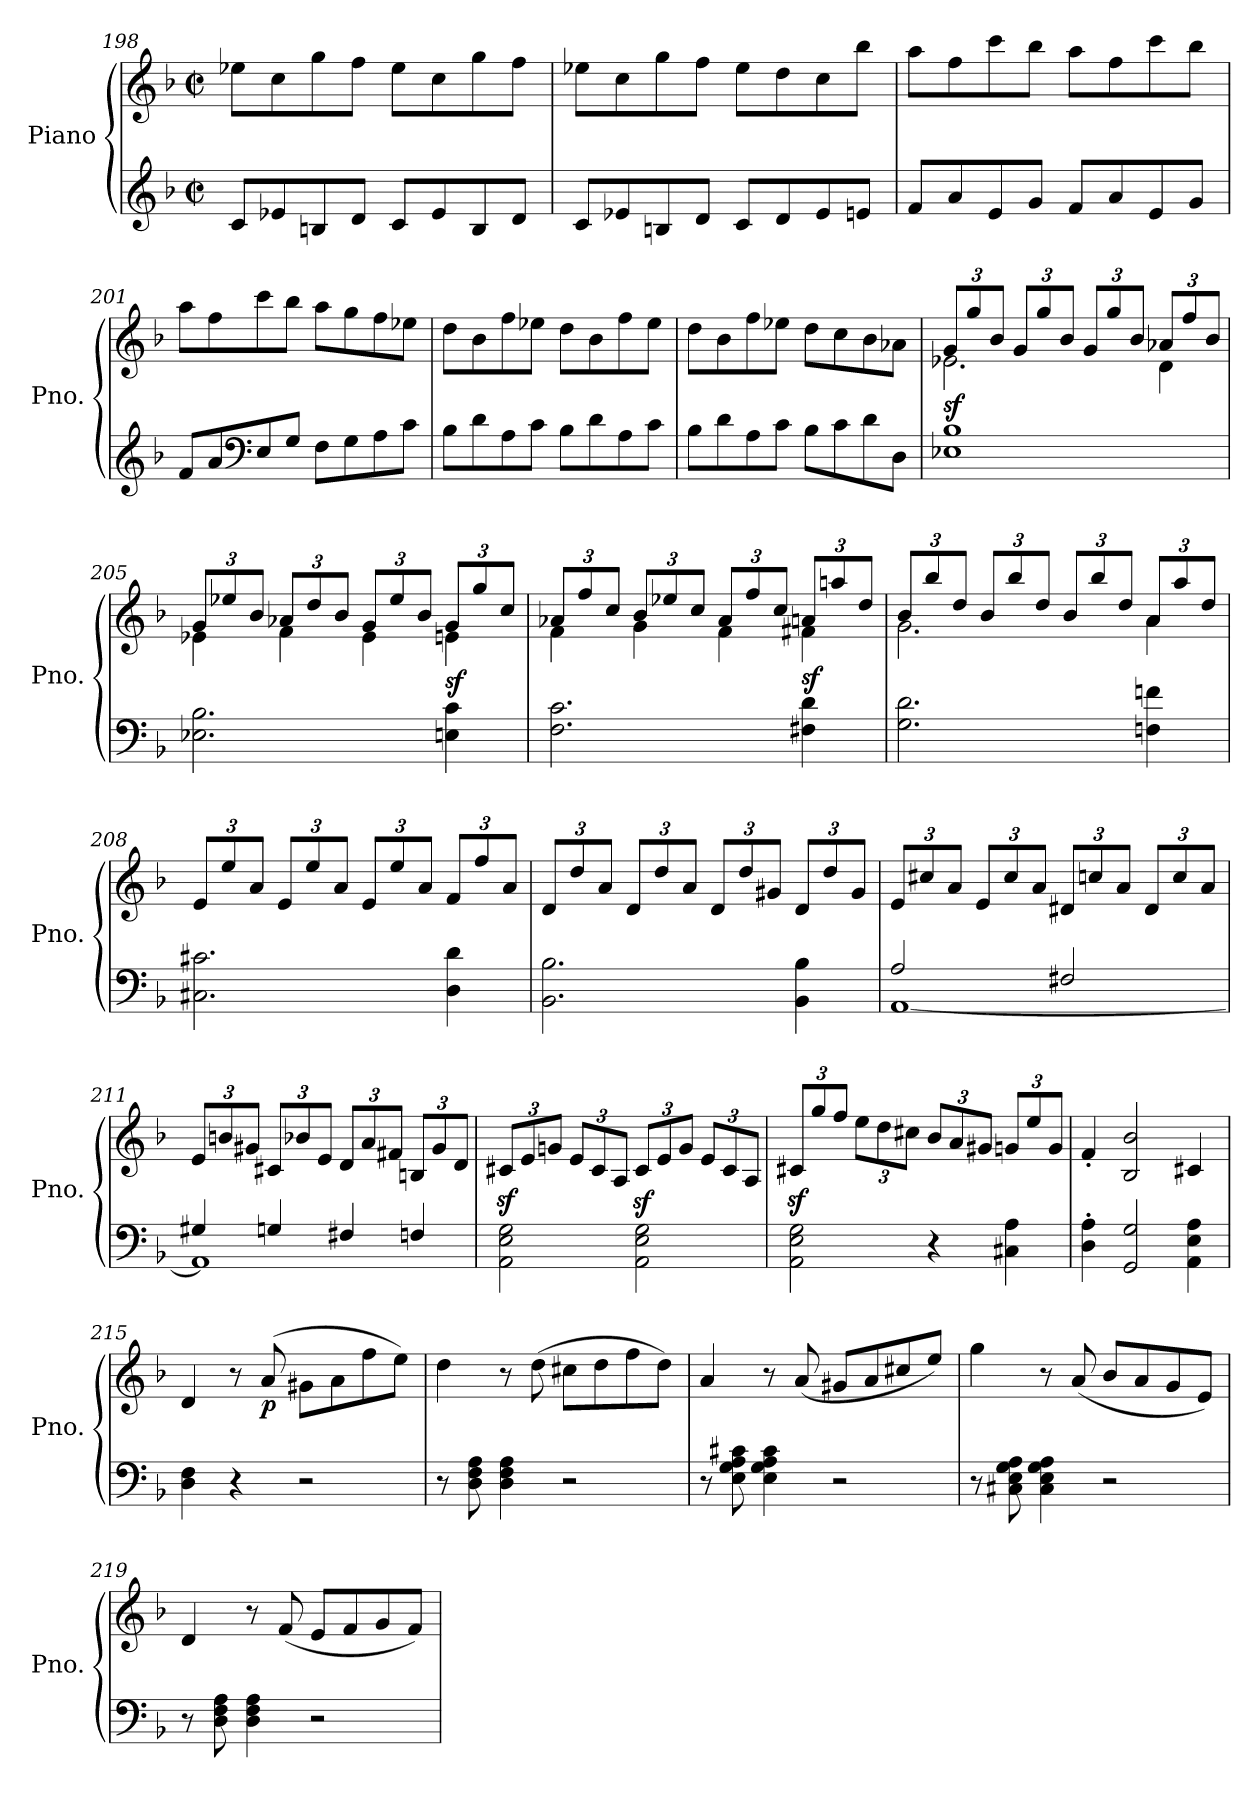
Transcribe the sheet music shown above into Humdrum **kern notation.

**kern	**kern	**dynam
*part1	*part1	*part1
*staff2	*staff1	*staff1/2
*I"Piano	*	*
*I'Pno.	*	*
!!LO:LB:g=z
*clefG2	*clefG2	*
*k[b-]	*k[b-]	*
*F:	*F:	*
*M2/2	*M2/2	*
*met(c|)	*met(c|)	*
=198	=198	=198
8c/L	8ee-X\L	.
8e-X/	8cc\	.
8Bn/	8gg\	.
8d/J	8ff\J	.
8c/L	8ee-\L	.
8e-/	8cc\	.
8B/	8gg\	.
8d/J	8ff\J	.
=199	=199	=199
8c/L	8ee-X\L	.
8e-X/	8cc\	.
8Bn/	8gg\	.
8d/J	8ff\J	.
8c/L	8ee-\L	.
8d/	8dd\	.
8e-/	8cc\	.
8en/J	8bb-\J	.
=200	=200	=200
8f/L	8aa\L	.
8a/	8ff\	.
8e/	8ccc\	.
8g/J	8bb-\J	.
8f/L	8aa\L	.
8a/	8ff\	.
8e/	8ccc\	.
8g/J	8bb-\J	.
=201	=201	=201
8f/L	8aa\L	.
8a/	8ff\	.
*clefF4	*	*
8E/	8ccc\	.
8G/J	8bb-\J	.
8F\L	8aa\L	.
8G\	8gg\	.
8A\	8ff\	.
8c\J	8ee-X\J	.
!!LO:PB:g=z
=202	=202	=202
8B-\L	8dd\L	.
8d\	8b-\	.
8A\	8ff\	.
8c\J	8ee-X\J	.
8B-\L	8dd\L	.
8d\	8b-\	.
8A\	8ff\	.
8c\J	8ee-\J	.
=203	=203	=203
8B-\L	8dd\L	.
8d\	8b-\	.
8A\	8ff\	.
8c\J	8ee-X\J	.
8B-\L	8dd\L	.
8c\	8cc\	.
8d\	8b-\	.
8D\J	8a-X\J	.
=204	=204	=204
*	*Xbrackettup	*
*	*^	*
!	!	!	!LO:DY:b
1E-X 1B-	12g/L	2.e-X\	sf
.	12gg/	.	.
.	12b-/J	.	.
.	12g/L	.	.
.	12gg/	.	.
.	12b-/J	.	.
.	12g/L	.	.
.	12gg/	.	.
.	12b-/J	.	.
.	12a-X/L	4d\	.
.	12ff/	.	.
.	12b-/J	.	.
=205	=205	=205	=205
2.E-X\ 2.B-\	12g/L	4e-X\	.
.	12ee-X/	.	.
.	12b-/J	.	.
.	12a-X/L	4f\	.
.	12dd/	.	.
.	12b-/J	.	.
.	12g/L	4e-\	.
.	12ee-/	.	.
.	12b-/J	.	.
!	!	!	!LO:DY:b
4En\ 4c\	12g/L	4en\	sf
.	12gg/	.	.
.	12cc/J	.	.
!!LO:LB:g=z	!!
=206	=206	=206	=206
2.F\ 2.c\	12a-X/L	4f\	.
.	12ff/	.	.
.	12cc/J	.	.
.	12b-/L	4g\	.
.	12ee-X/	.	.
.	12cc/J	.	.
.	12a-/L	4f\	.
.	12ff/	.	.
.	12cc/J	.	.
!	!	!	!LO:DY:b
4F#X\ 4d\	12an/L	4f#X\	sf
.	12aan/	.	.
.	12dd/J	.	.
=207	=207	=207	=207
2.G\ 2.d\	12b-/L	2.g\	.
.	12bb-/	.	.
.	12dd/J	.	.
.	12b-/L	.	.
.	12bb-/	.	.
.	12dd/J	.	.
.	12b-/L	.	.
.	12bb-/	.	.
.	12dd/J	.	.
4Fn\ 4fn\	12a/L	4a\	.
.	12aa/	.	.
.	12dd/J	.	.
*	*v	*v	*
=208	=208	=208
2.C#X\ 2.c#X\	12e/L	.
.	12ee/	.
.	12a/J	.
.	12e/L	.
.	12ee/	.
.	12a/J	.
.	12e/L	.
.	12ee/	.
.	12a/J	.
4D\ 4d\	12f/L	.
.	12ff/	.
.	12a/J	.
!!LO:LB:g=z
=209	=209	=209
2.BB-\ 2.B-\	12d/L	.
.	12dd/	.
.	12a/J	.
.	12d/L	.
.	12dd/	.
.	12a/J	.
.	12d/L	.
.	12dd/	.
.	12g#X/J	.
4BB-\ 4B-\	12d/L	.
.	12dd/	.
.	12g#/J	.
=210	=210	=210
*^	*	*
2A/	[1AA	12e/L	.
.	.	12cc#X/	.
.	.	12a/J	.
.	.	12e/L	.
.	.	12cc#/	.
.	.	12a/J	.
2F#X/	.	12d#X/L	.
.	.	12ccn/	.
.	.	12a/J	.
.	.	12d#/L	.
.	.	12cc/	.
.	.	12a/J	.
=211	=211	=211	=211
4G#X/	1AA]	12e/L	.
.	.	12bn/	.
.	.	12g#X/J	.
4Gn/	.	12c#X/L	.
.	.	12b-X/	.
.	.	12e/J	.
4F#X/	.	12d/L	.
.	.	12a/	.
.	.	12f#X/J	.
4Fn/	.	12Bn/L	.
.	.	12g#/	.
.	.	12d/J	.
*v	*v	*	*
!!LO:LB:g=z
=212	=212	=212
2AA\ 2E\ 2G\	12c#Xz</L	.
.	12e/	.
.	12gn/J	.
.	12e/L	.
.	12c#/	.
.	12A/J	.
2AA\ 2E\ 2G\	12c#z</L	.
.	12e/	.
.	12g/J	.
.	12e/L	.
.	12c#/	.
.	12A/J	.
=213	=213	=213
2AA\ 2E\ 2G\	12c#Xz</L	.
.	12gg/	.
.	12ff/J	.
.	12ee\L	.
.	12dd\	.
.	12cc#X\J	.
4r	12b-/L	.
.	12a/	.
.	12g#X/J	.
4C#X\ 4A\	12gn/L	.
.	12ee/	.
.	12g/J	.
=214	=214	=214
4D\' 4A\'	4f'/	.
2GG/ 2G/	2B-/ 2b-/	.
4AA\ 4E\ 4A\	4c#X/	.
=215	=215	=215
4D\ 4F\	4d/	.
4r	8r	.
!	!	!LO:DY:b
.	(8a/	p
2r	8g#X\L	.
.	8a\	.
.	8ff\	.
.	8ee\J)	.
!!LO:LB:g=z
=216	=216	=216
8r	4dd\	.
8D\ 8F\ 8A\	.	.
4D\ 4F\ 4A\	8r	.
.	(8dd\	.
2r	8cc#X\L	.
.	8dd\	.
.	8ff\	.
.	8dd\J)	.
=217	=217	=217
8r	4a/	.
8E\ 8G\ 8A\ 8c#X\	.	.
4E\ 4G\ 4A\ 4c#\	8r	.
.	(8a/	.
2r	8g#X/L	.
.	8a/	.
.	8cc#X/	.
.	8ee/J)	.
=218	=218	=218
8r	4gg\	.
8C#X\ 8E\ 8G\ 8A\	.	.
4C#\ 4E\ 4G\ 4A\	8r	.
.	(8a/	.
2r	8b-/L	.
.	8a/	.
.	8g/	.
.	8e/J)	.
=219	=219	=219
8r	4d/	.
8D\ 8F\ 8A\	.	.
4D\ 4F\ 4A\	8r	.
.	(8f/	.
2r	8e/L	.
.	8f/	.
.	8g/	.
.	8f/J)	.
=	=	=
*-	*-	*-
